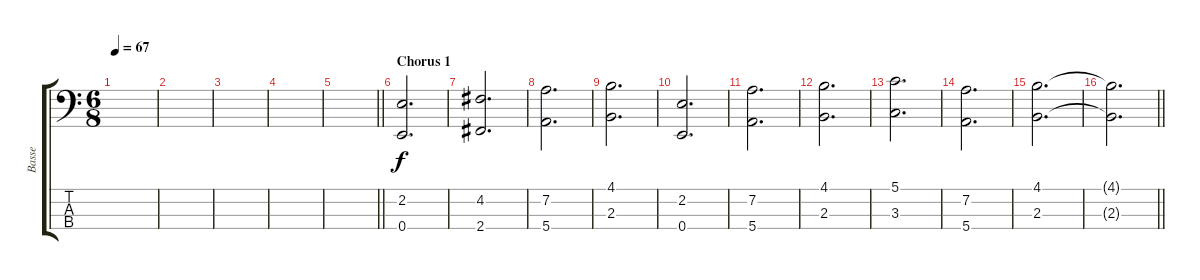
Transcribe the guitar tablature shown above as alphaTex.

\track ("Basse" "Basse") {instrument electricbassfinger}
\staff {score tabs}
\tuning (G2 D2 A1 E1) {hide}
\ts (6 8)
\tempo 67
\clef f4
\ks c
|
|
|
|
\barLineRight lightlight
|
\section ("" "Chorus 1")
(2.2 0.4).2{d} |
(4.2 2.4).2{d} |
(7.2 5.4).2{d} |
(4.1 2.3).2{d} |
(2.2 0.4).2{d} |
(7.2 5.4).2{d} |
(4.1 2.3).2{d} |
(5.1 3.3).2{d} |
(7.2 5.4).2{d} |
(4.1 2.3).2{d} |
\barLineRight lightlight
(4.1{t} 2.3{t}).2{d}
